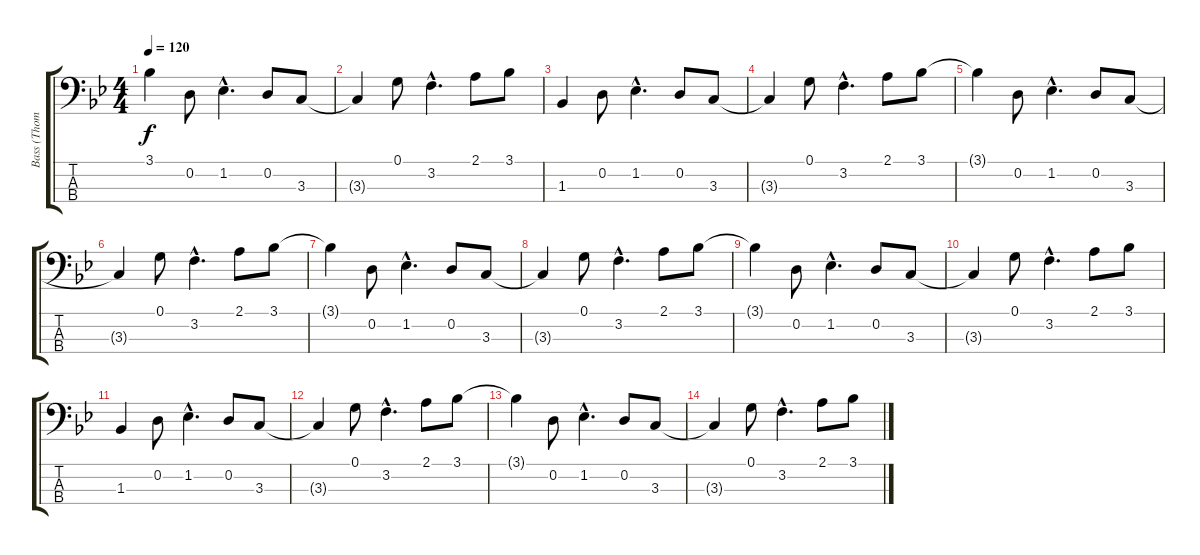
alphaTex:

\track ("Bass (Thompson)" "Bass (Thom") {instrument electricbassfinger}
\staff {score tabs}
\tuning (G2 D2 A1 E1) {hide}
\ts (4 4)
\tempo 120
\clef f4
\ks bb
3.1{t}.4{dy f} 0.2.8 1.2{hac}.4{d} 0.2.8 3.3.8 |
3.3{t}.4 0.1.8 3.2{hac}.4{d} 2.1.8 3.1.8 |
1.3.4 0.2.8 1.2{hac}.4{d} 0.2.8 3.3.8 |
3.3{t}.4 0.1.8 3.2{hac}.4{d} 2.1.8 3.1.8 |
3.1{t}.4 0.2.8 1.2{hac}.4{d} 0.2.8 3.3.8 |
3.3{t}.4 0.1.8 3.2{hac}.4{d} 2.1.8 3.1.8 |
3.1{t}.4 0.2.8 1.2{hac}.4{d} 0.2.8 3.3.8 |
3.3{t}.4 0.1.8 3.2{hac}.4{d} 2.1.8 3.1.8 |
3.1{t}.4 0.2.8 1.2{hac}.4{d} 0.2.8 3.3.8 |
3.3{t}.4 0.1.8 3.2{hac}.4{d} 2.1.8 3.1.8 |
1.3.4 0.2.8 1.2{hac}.4{d} 0.2.8 3.3.8 |
3.3{t}.4 0.1.8 3.2{hac}.4{d} 2.1.8 3.1.8 |
3.1{t}.4 0.2.8 1.2{hac}.4{d} 0.2.8 3.3.8 |
3.3{t}.4 0.1.8 3.2{hac}.4{d} 2.1.8 3.1.8
